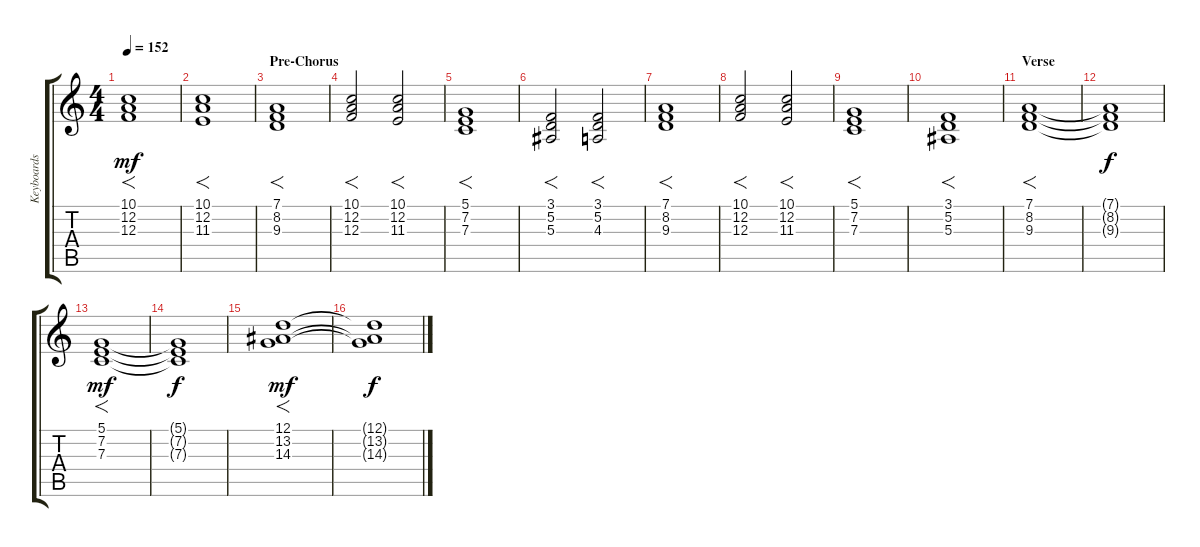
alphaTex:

\track ("Keyboards" "Keyboards") {instrument pad2warm}
\staff {score tabs}
\tuning (D4 A3 F3 C3 G2 D2) {hide}
\ts (4 4)
\tempo 152
\clef g2
\ks c
(10.1 12.2 12.3).1{f dy mf} |
(10.1 12.2 11.3).1{f} |
\section ("" "Pre-Chorus")
(7.1 8.2 9.3).1{f} |
(10.1 12.2 12.3).2{f} (10.1 12.2 11.3).2{f} |
(5.1 7.2 7.3).1{f} |
(3.1 5.2 5.3).2{f} (3.1 5.2 4.3).2{f} |
(7.1 8.2 9.3).1{f} |
(10.1 12.2 12.3).2{f} (10.1 12.2 11.3).2{f} |
(5.1 7.2 7.3).1{f} |
(3.1 5.2 5.3).1{f} |
\section ("" "Verse")
(7.1 8.2 9.3).1{f} |
(7.1{t} 8.2{t} 9.3{t}).1{dy f} |
(5.1 7.2 7.3).1{f dy mf} |
(5.1{t} 7.2{t} 7.3{t}).1{dy f} |
(12.1 13.2 14.3).1{f dy mf} |
(12.1{t} 13.2{t} 14.3{t}).1{dy f}
